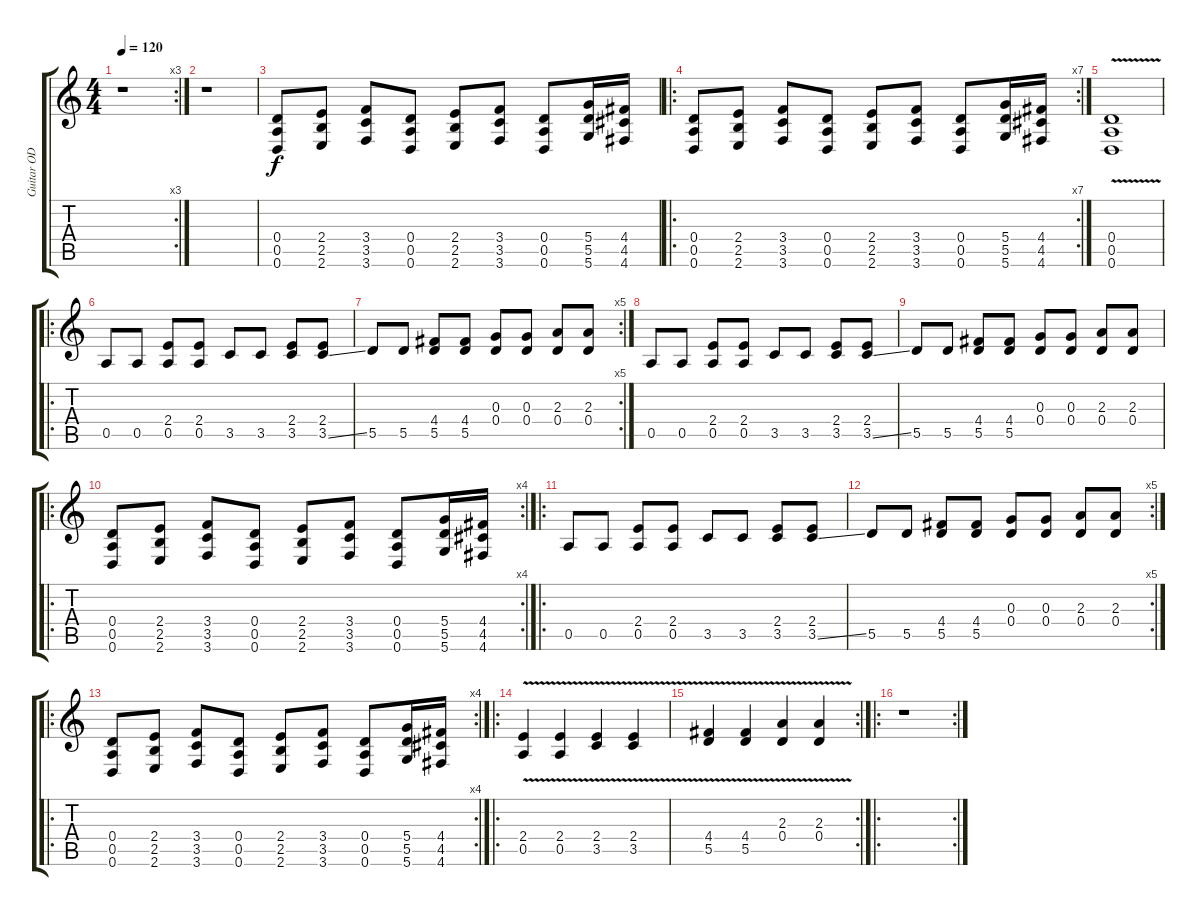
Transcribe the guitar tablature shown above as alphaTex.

\track ("Guitar OD" "Guitar OD") {instrument distortionguitar}
\staff {score tabs}
\tuning (E4 B3 G3 D3 A2 D2) {hide}
\rc 3
\ts (4 4)
\tempo 120
\clef g2
\ks c
r.1{dy f instrument distortionguitar} |
r.1 |
(0.4 0.5 0.6).8 (2.4 2.5 2.6).8 (3.4 3.5 3.6).8 (0.4 0.5 0.6).8 (2.4 2.5 2.6).8 (3.4 3.5 3.6).8 (0.4 0.5 0.6).8 (5.4 5.5 5.6).16 (4.4 4.5 4.6).16 |
\ro
\rc 7
(0.4 0.5 0.6).8 (2.4 2.5 2.6).8 (3.4 3.5 3.6).8 (0.4 0.5 0.6).8 (2.4 2.5 2.6).8 (3.4 3.5 3.6).8 (0.4 0.5 0.6).8 (5.4 5.5 5.6).16 (4.4 4.5 4.6).16 |
(0.4{v} 0.5{v} 0.6{v}).1 |
\ro
0.5.8 0.5.8 (2.4 0.5).8 (2.4 0.5).8 3.5.8 3.5.8 (2.4 3.5).8 (2.4 3.5{ss}).8 |
\rc 5
5.5.8 5.5.8 (4.4 5.5).8 (4.4 5.5).8 (0.3 0.4).8 (0.3 0.4).8 (2.3 0.4).8 (2.3 0.4).8 |
0.5.8 0.5.8 (2.4 0.5).8 (2.4 0.5).8 3.5.8 3.5.8 (2.4 3.5).8 (2.4 3.5{ss}).8 |
5.5.8 5.5.8 (4.4 5.5).8 (4.4 5.5).8 (0.3 0.4).8 (0.3 0.4).8 (2.3 0.4).8 (2.3 0.4).8 |
\ro
\rc 4
(0.4 0.5 0.6).8 (2.4 2.5 2.6).8 (3.4 3.5 3.6).8 (0.4 0.5 0.6).8 (2.4 2.5 2.6).8 (3.4 3.5 3.6).8 (0.4 0.5 0.6).8 (5.4 5.5 5.6).16 (4.4 4.5 4.6).16 |
\ro
0.5.8 0.5.8 (2.4 0.5).8 (2.4 0.5).8 3.5.8 3.5.8 (2.4 3.5).8 (2.4 3.5{ss}).8 |
\rc 5
5.5.8 5.5.8 (4.4 5.5).8 (4.4 5.5).8 (0.3 0.4).8 (0.3 0.4).8 (2.3 0.4).8 (2.3 0.4).8 |
\ro
\rc 4
(0.4 0.5 0.6).8 (2.4 2.5 2.6).8 (3.4 3.5 3.6).8 (0.4 0.5 0.6).8 (2.4 2.5 2.6).8 (3.4 3.5 3.6).8 (0.4 0.5 0.6).8 (5.4 5.5 5.6).16 (4.4 4.5 4.6).16 |
\ro
(2.4{v} 0.5{v}).4 (2.4{v} 0.5{v}).4 (2.4{v} 3.5{v}).4 (2.4{v} 3.5{v}).4 |
\rc 2
(4.4{v} 5.5{v}).4 (4.4{v} 5.5{v}).4 (2.3{v} 0.4{v}).4 (2.3{v} 0.4{v}).4 |
\ro
\rc 2
r.1
